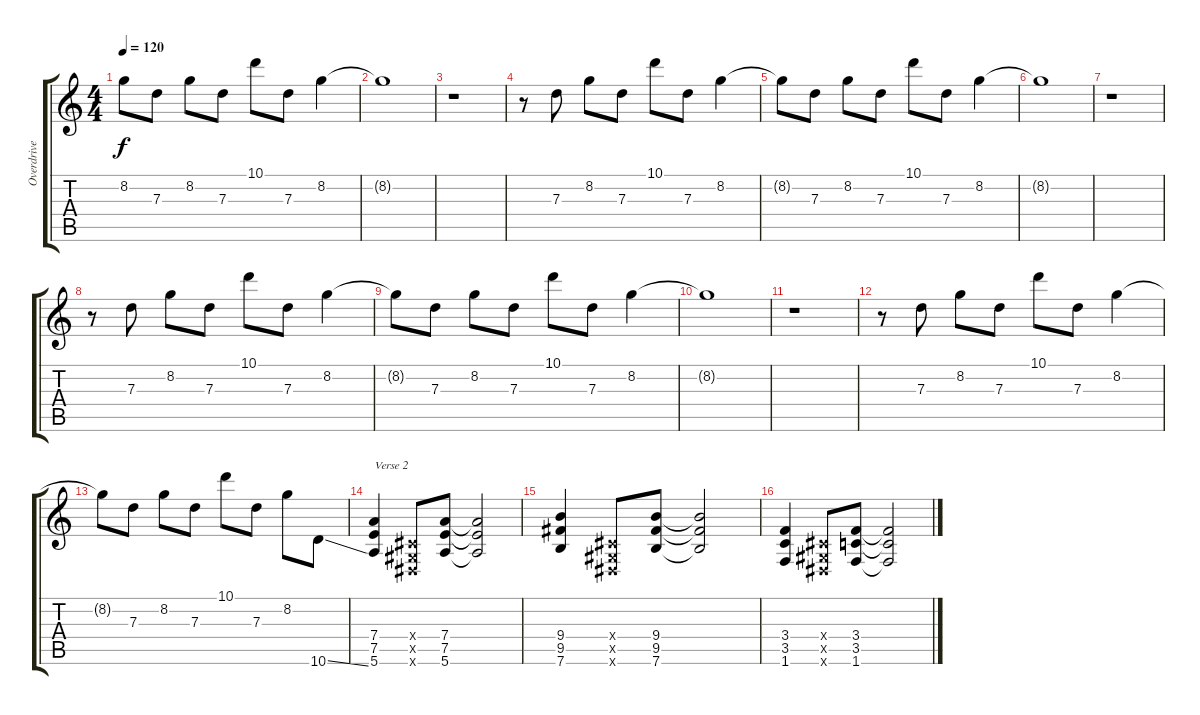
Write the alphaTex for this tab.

\track ("Overdrive Guitar" "Overdrive ") {instrument overdrivenguitar}
\staff {score tabs}
\tuning (E4 B3 G3 D3 A2 E2) {hide}
\ts (4 4)
\tempo 120
\clef g2
\ks c
8.2{t}.8{dy f} 7.3.8 8.2.8 7.3.8 10.1.8 7.3.8 8.2.4 |
8.2{t}.1 |
r.1 |
r.8 7.3.8 8.2.8 7.3.8 10.1.8 7.3.8 8.2.4 |
8.2{t}.8 7.3.8 8.2.8 7.3.8 10.1.8 7.3.8 8.2.4 |
8.2{t}.1 |
r.1 |
r.8 7.3.8 8.2.8 7.3.8 10.1.8 7.3.8 8.2.4 |
8.2{t}.8 7.3.8 8.2.8 7.3.8 10.1.8 7.3.8 8.2.4 |
8.2{t}.1 |
r.1 |
r.8 7.3.8 8.2.8 7.3.8 10.1.8 7.3.8 8.2.4 |
8.2{t}.8 7.3.8 8.2.8 7.3.8 10.1.8 7.3.8 8.2.8 10.6{ss}.8 |
(7.4 7.5 5.6).4{txt "Verse 2"} (-1.4{x} -1.5{x} -1.6{x}).8 (7.4 7.5 5.6).8 (7.4{t} 7.5{t} 5.6{t}).2 |
(9.4 9.5 7.6).4 (-1.4{x} -1.5{x} -1.6{x}).8 (9.4 9.5 7.6).8 (9.4{t} 9.5{t} 7.6{t}).2 |
(3.4 3.5 1.6).4 (-1.4{x} -1.5{x} -1.6{x}).8 (3.4 3.5 1.6).8 (3.4{t} 3.5{t} 1.6{t}).2
